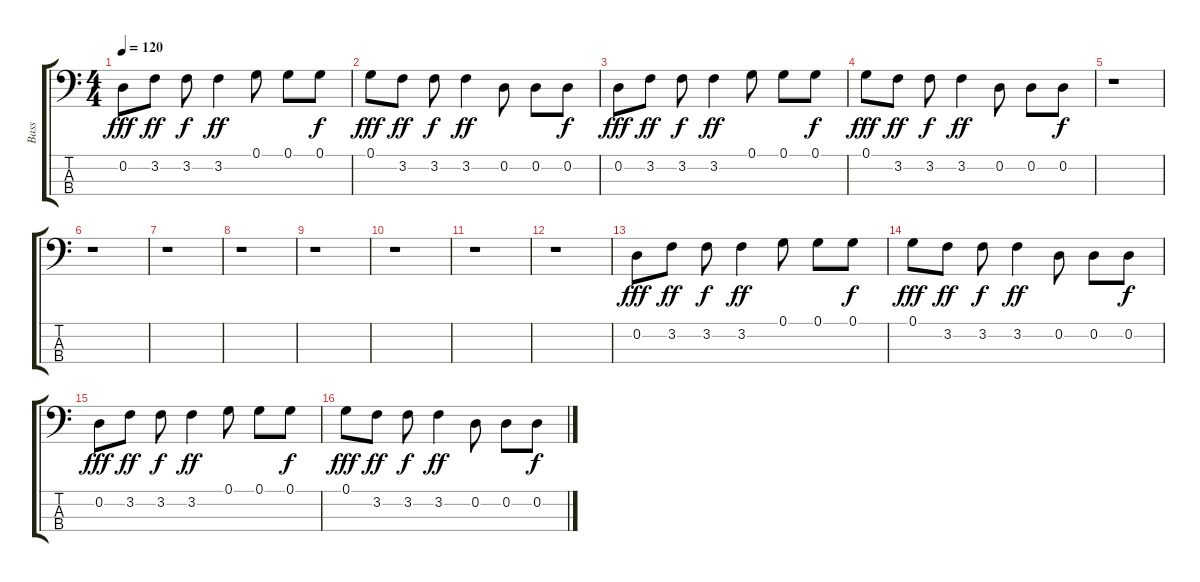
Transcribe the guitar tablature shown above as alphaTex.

\track ("Bass" "Bass") {instrument electricbasspick}
\staff {score tabs}
\tuning (G2 D2 A1 E1) {hide}
\ts (4 4)
\tempo 120
\clef f4
\ks c
0.2.8{dy fff} 3.2.8{dy ff} 3.2.8{dy f} 3.2.4{dy ff} 0.1.8 0.1.8 0.1.8{dy f} |
0.1.8{dy fff} 3.2.8{dy ff} 3.2.8{dy f} 3.2.4{dy ff} 0.2.8 0.2.8 0.2.8{dy f} |
0.2.8{dy fff} 3.2.8{dy ff} 3.2.8{dy f} 3.2.4{dy ff} 0.1.8 0.1.8 0.1.8{dy f} |
0.1.8{dy fff} 3.2.8{dy ff} 3.2.8{dy f} 3.2.4{dy ff} 0.2.8 0.2.8 0.2.8{dy f} |
r.1 |
r.1 |
r.1 |
r.1 |
r.1 |
r.1 |
r.1 |
r.1 |
0.2.8{dy fff} 3.2.8{dy ff} 3.2.8{dy f} 3.2.4{dy ff} 0.1.8 0.1.8 0.1.8{dy f} |
0.1.8{dy fff} 3.2.8{dy ff} 3.2.8{dy f} 3.2.4{dy ff} 0.2.8 0.2.8 0.2.8{dy f} |
0.2.8{dy fff} 3.2.8{dy ff} 3.2.8{dy f} 3.2.4{dy ff} 0.1.8 0.1.8 0.1.8{dy f} |
0.1.8{dy fff} 3.2.8{dy ff} 3.2.8{dy f} 3.2.4{dy ff} 0.2.8 0.2.8 0.2.8{dy f}
